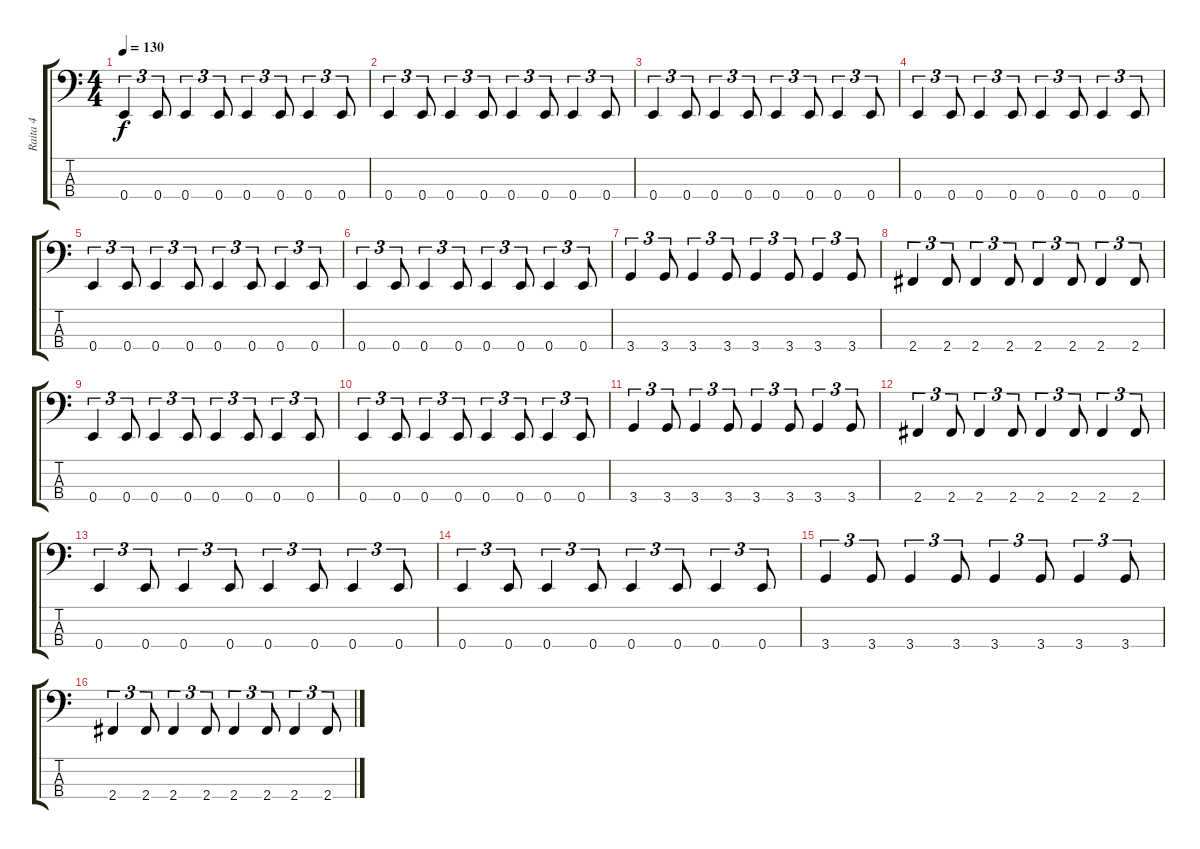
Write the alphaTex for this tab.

\track ("Raita 4" "Raita 4") {instrument electricbassfinger}
\staff {score tabs}
\tuning (G2 D2 A1 E1) {hide}
\ts (4 4)
\tempo 130
\clef f4
\ks c
0.4.4{tu (3 2) dy f} 0.4.8{tu (3 2)} 0.4.4{tu (3 2)} 0.4.8{tu (3 2)} 0.4.4{tu (3 2)} 0.4.8{tu (3 2)} 0.4.4{tu (3 2)} 0.4.8{tu (3 2)} |
0.4.4{tu (3 2)} 0.4.8{tu (3 2)} 0.4.4{tu (3 2)} 0.4.8{tu (3 2)} 0.4.4{tu (3 2)} 0.4.8{tu (3 2)} 0.4.4{tu (3 2)} 0.4.8{tu (3 2)} |
0.4.4{tu (3 2)} 0.4.8{tu (3 2)} 0.4.4{tu (3 2)} 0.4.8{tu (3 2)} 0.4.4{tu (3 2)} 0.4.8{tu (3 2)} 0.4.4{tu (3 2)} 0.4.8{tu (3 2)} |
0.4.4{tu (3 2)} 0.4.8{tu (3 2)} 0.4.4{tu (3 2)} 0.4.8{tu (3 2)} 0.4.4{tu (3 2)} 0.4.8{tu (3 2)} 0.4.4{tu (3 2)} 0.4.8{tu (3 2)} |
0.4.4{tu (3 2)} 0.4.8{tu (3 2)} 0.4.4{tu (3 2)} 0.4.8{tu (3 2)} 0.4.4{tu (3 2)} 0.4.8{tu (3 2)} 0.4.4{tu (3 2)} 0.4.8{tu (3 2)} |
0.4.4{tu (3 2)} 0.4.8{tu (3 2)} 0.4.4{tu (3 2)} 0.4.8{tu (3 2)} 0.4.4{tu (3 2)} 0.4.8{tu (3 2)} 0.4.4{tu (3 2)} 0.4.8{tu (3 2)} |
3.4.4{tu (3 2)} 3.4.8{tu (3 2)} 3.4.4{tu (3 2)} 3.4.8{tu (3 2)} 3.4.4{tu (3 2)} 3.4.8{tu (3 2)} 3.4.4{tu (3 2)} 3.4.8{tu (3 2)} |
2.4.4{tu (3 2)} 2.4.8{tu (3 2)} 2.4.4{tu (3 2)} 2.4.8{tu (3 2)} 2.4.4{tu (3 2)} 2.4.8{tu (3 2)} 2.4.4{tu (3 2)} 2.4.8{tu (3 2)} |
0.4.4{tu (3 2)} 0.4.8{tu (3 2)} 0.4.4{tu (3 2)} 0.4.8{tu (3 2)} 0.4.4{tu (3 2)} 0.4.8{tu (3 2)} 0.4.4{tu (3 2)} 0.4.8{tu (3 2)} |
0.4.4{tu (3 2)} 0.4.8{tu (3 2)} 0.4.4{tu (3 2)} 0.4.8{tu (3 2)} 0.4.4{tu (3 2)} 0.4.8{tu (3 2)} 0.4.4{tu (3 2)} 0.4.8{tu (3 2)} |
3.4.4{tu (3 2)} 3.4.8{tu (3 2)} 3.4.4{tu (3 2)} 3.4.8{tu (3 2)} 3.4.4{tu (3 2)} 3.4.8{tu (3 2)} 3.4.4{tu (3 2)} 3.4.8{tu (3 2)} |
2.4.4{tu (3 2)} 2.4.8{tu (3 2)} 2.4.4{tu (3 2)} 2.4.8{tu (3 2)} 2.4.4{tu (3 2)} 2.4.8{tu (3 2)} 2.4.4{tu (3 2)} 2.4.8{tu (3 2)} |
0.4.4{tu (3 2)} 0.4.8{tu (3 2)} 0.4.4{tu (3 2)} 0.4.8{tu (3 2)} 0.4.4{tu (3 2)} 0.4.8{tu (3 2)} 0.4.4{tu (3 2)} 0.4.8{tu (3 2)} |
0.4.4{tu (3 2)} 0.4.8{tu (3 2)} 0.4.4{tu (3 2)} 0.4.8{tu (3 2)} 0.4.4{tu (3 2)} 0.4.8{tu (3 2)} 0.4.4{tu (3 2)} 0.4.8{tu (3 2)} |
3.4.4{tu (3 2)} 3.4.8{tu (3 2)} 3.4.4{tu (3 2)} 3.4.8{tu (3 2)} 3.4.4{tu (3 2)} 3.4.8{tu (3 2)} 3.4.4{tu (3 2)} 3.4.8{tu (3 2)} |
2.4.4{tu (3 2)} 2.4.8{tu (3 2)} 2.4.4{tu (3 2)} 2.4.8{tu (3 2)} 2.4.4{tu (3 2)} 2.4.8{tu (3 2)} 2.4.4{tu (3 2)} 2.4.8{tu (3 2)}
